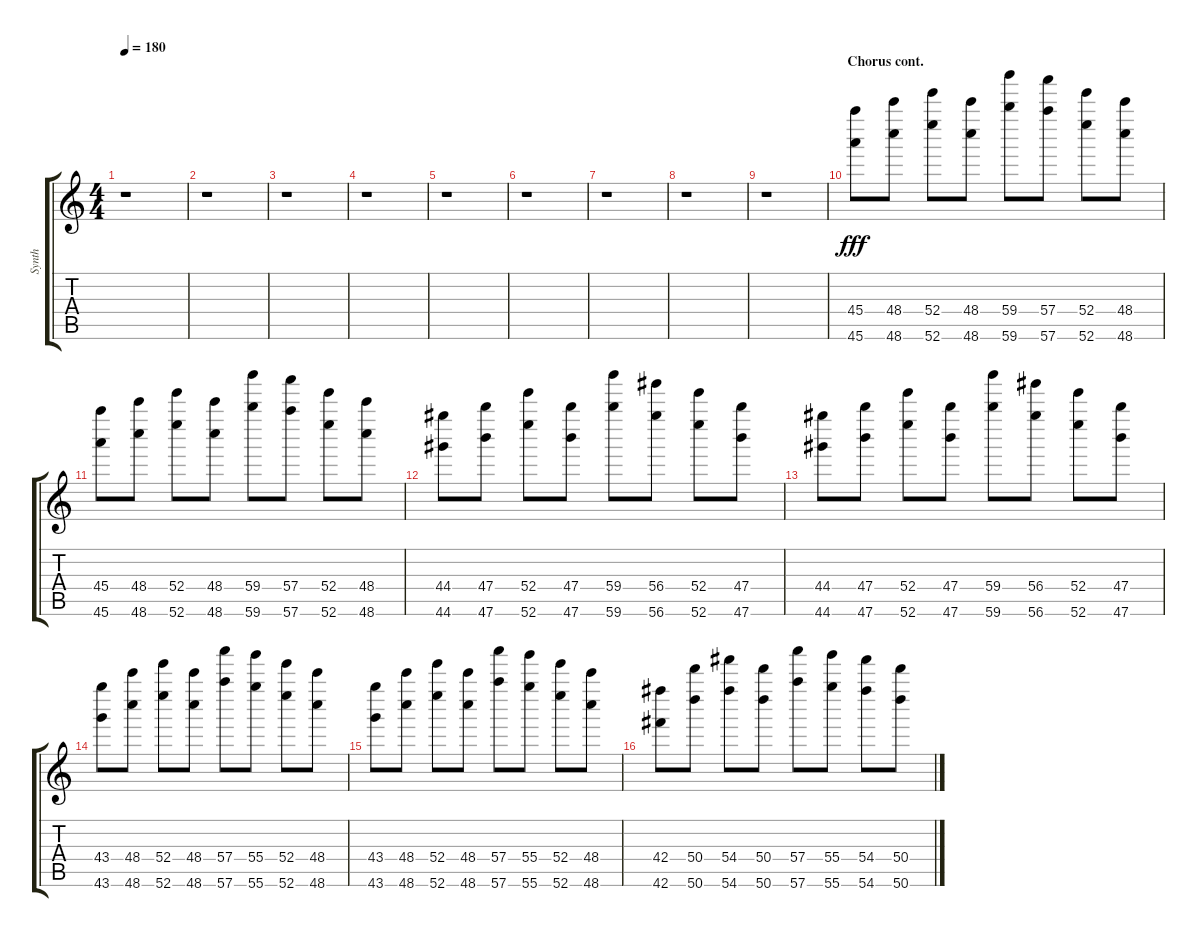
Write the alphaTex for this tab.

\track ("Synth" "Synth") {instrument electricguitarclean}
\staff {score tabs}
\tuning (D4 A3 F3 C3 G2 C2) {hide}
\ts (4 4)
\tempo 180
\clef g2
\ks aminor
r.1{dy fff} |
r.1 |
r.1 |
r.1 |
r.1 |
r.1 |
r.1 |
r.1 |
r.1 |
\section ("" "Chorus cont.")
(45.4 45.6).8 (48.4 48.6).8 (52.4 52.6).8 (48.4 48.6).8 (59.4 59.6).8 (57.4 57.6).8 (52.4 52.6).8 (48.4 48.6).8 |
(45.4 45.6).8 (48.4 48.6).8 (52.4 52.6).8 (48.4 48.6).8 (59.4 59.6).8 (57.4 57.6).8 (52.4 52.6).8 (48.4 48.6).8 |
(44.4 44.6).8 (47.4 47.6).8 (52.4 52.6).8 (47.4 47.6).8 (59.4 59.6).8 (56.4 56.6).8 (52.4 52.6).8 (47.4 47.6).8 |
(44.4 44.6).8 (47.4 47.6).8 (52.4 52.6).8 (47.4 47.6).8 (59.4 59.6).8 (56.4 56.6).8 (52.4 52.6).8 (47.4 47.6).8 |
(43.4 43.6).8 (48.4 48.6).8 (52.4 52.6).8 (48.4 48.6).8 (57.4 57.6).8 (55.4 55.6).8 (52.4 52.6).8 (48.4 48.6).8 |
(43.4 43.6).8 (48.4 48.6).8 (52.4 52.6).8 (48.4 48.6).8 (57.4 57.6).8 (55.4 55.6).8 (52.4 52.6).8 (48.4 48.6).8 |
(42.4 42.6).8 (50.4 50.6).8 (54.4 54.6).8 (50.4 50.6).8 (57.4 57.6).8 (55.4 55.6).8 (54.4 54.6).8 (50.4 50.6).8
